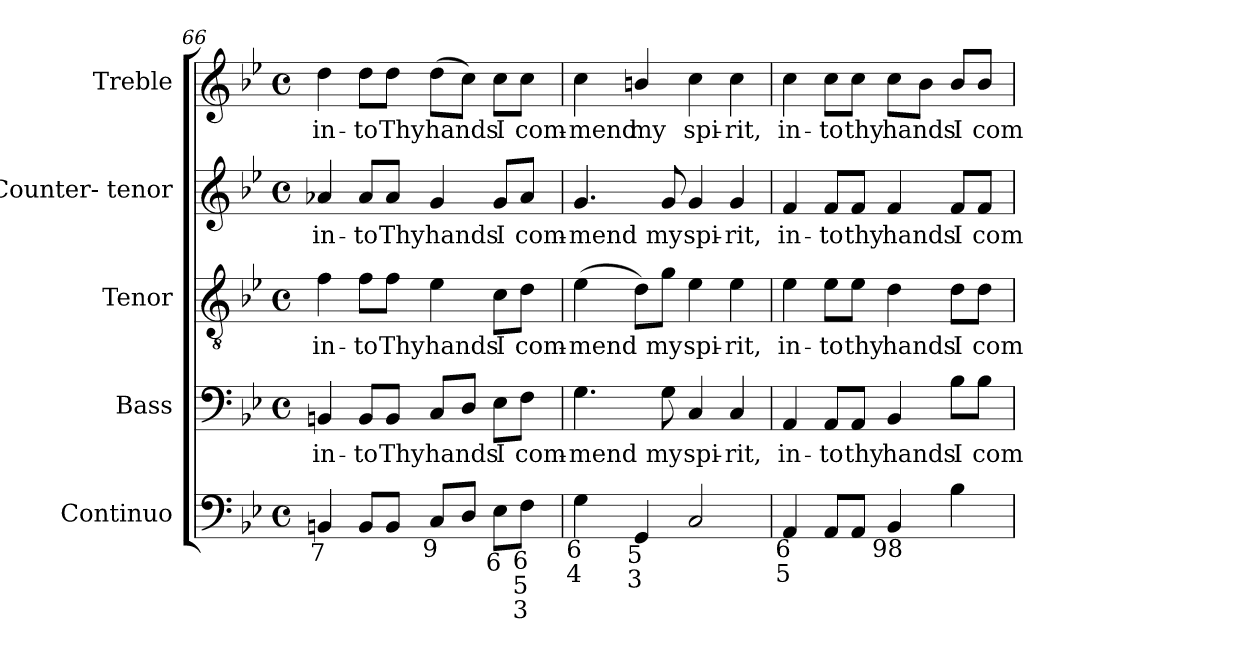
**kern	**kern	**text	**kern	**text	**kern	**text	**kern	**text
*part5	*part4	*part4	*part3	*part3	*part2	*part2	*part1	*part1
*staff5	*staff4	*staff4	*staff3	*staff3	*staff2	*staff2	*staff1	*staff1
*I"Continuo	*I"Bass	*	*I"Tenor	*	*I"Counter- tenor	*	*I"Treble	*
*I'C.	*I'B.	*	*I'T.	*	*I'Ct.	*	*I'Tr.	*
*clefF4	*clefF4	*	*clefGv2	*	*clefG2	*	*clefG2	*
*	*	*	*ITrd7c12	*	*	*	*	*
*k[b-e-]	*k[b-e-]	*	*k[b-e-]	*	*k[b-e-]	*	*k[b-e-]	*
*B-:	*B-:	*	*B-:	*	*B-:	*	*B-:	*
*M4/4	*M4/4	*	*M4/4	*	*M4/4	*	*M4/4	*
*met(c)	*met(c)	*	*met(c)	*	*met(c)	*	*met(c)	*
=66	=66	=66	=66	=66	=66	=66	=66	=66
!	!	!LO:LY:b:color=#000000	!	!	!	!	!	!
!	!	!	!	!LO:LY:b:color=#000000	!	!	!	!
!	!	!	!	!	!	!LO:LY:b:color=#000000	!	!
!LO:TX:b:cj:t=7	!	!	!	!	!	!	!	!
!	!	!	!	!	!	!	!	!LO:LY:b:color=#000000
4BBni/	4BBni/	in-	4Fi\	in-	4a-Xi/	in-	4ddi\	in-
!	!	!LO:LY:b:color=#000000	!	!	!	!	!	!
!	!	!	!	!LO:LY:b:color=#000000	!	!	!	!
!	!	!	!	!	!	!LO:LY:b:color=#000000	!	!
!	!	!	!	!	!	!	!	!LO:LY:b:color=#000000
8BBi/L	8BBi/L	-to	8Fi\L	-to	8a-i/L	-to	8ddi\L	-to
!	!	!LO:LY:b:color=#000000	!	!	!	!	!	!
!	!	!	!	!LO:LY:b:color=#000000	!	!	!	!
!	!	!	!	!	!	!LO:LY:b:color=#000000	!	!
!	!	!	!	!	!	!	!	!LO:LY:b:color=#000000
8BBi/J	8BBi/J	Thy	8Fi\J	Thy	8a-i/J	Thy	8ddi\J	Thy
!	!	!LO:LY:b:color=#000000	!	!	!	!	!	!
!	!	!	!	!LO:LY:b:color=#000000	!	!	!	!
!	!	!	!	!	!	!LO:LY:b:color=#000000	!	!
!LO:TX:b:cj:t=9	!	!	!	!	!	!	!	!
!	!	!	!	!	!	!	!	!LO:LY:b:color=#000000
8Ci/L	8Ci/L	hands	4E-i\	hands	4gi/	hands	(8ddi\L	hands
8Di/J	8Di/J	.	.	.	.	.	8cci\J)	.
!	!	!LO:LY:b:color=#000000	!	!	!	!	!	!
!	!	!	!	!LO:LY:b:color=#000000	!	!	!	!
!	!	!	!	!	!	!LO:LY:b:color=#000000	!	!
!LO:TX:b:cj:t=6	!	!	!	!	!	!	!	!
!	!	!	!	!	!	!	!	!LO:LY:b:color=#000000
8E-i\L	8E-i\L	I	8Ci\L	I	8gi/L	I	8cci\L	I
!	!	!LO:LY:b:color=#000000	!	!	!	!	!	!
!	!	!	!	!LO:LY:b:color=#000000	!	!	!	!
!	!	!	!	!	!	!LO:LY:b:color=#000000	!	!
!LO:TX:b:cj:t=6	!	!	!	!	!	!	!	!
!LO:TX:b:cj:t=5	!	!	!	!	!	!	!	!
!LO:TX:b:cj:t=3	!	!	!	!	!	!	!	!
!	!	!	!	!	!	!	!	!LO:LY:b:color=#000000
8Fi\J	8Fi\J	com-	8Di\J	com-	8a-i/J	com-	8cci\J	com-
=67	=67	=67	=67	=67	=67	=67	=67	=67
!	!	!LO:LY:b:color=#000000	!	!	!	!	!	!
!	!	!	!	!LO:LY:b:color=#000000	!	!	!	!
!	!	!	!	!	!	!LO:LY:b:color=#000000	!	!
!LO:TX:b:cj:t=6	!	!	!	!	!	!	!	!
!LO:TX:b:cj:t=4	!	!	!	!	!	!	!	!
!	!	!	!	!	!	!	!	!LO:LY:b:color=#000000
4Gi\	4.Gi\	-mend	(4E-i\	-mend	4.gi/	-mend	4cci\	-mend
!LO:TX:b:cj:t=5	!	!	!	!	!	!	!	!
!LO:TX:b:cj:t=3	!	!	!	!	!	!	!	!
!	!	!	!	!	!	!	!	!LO:LY:b:color=#000000
4GGi/	.	.	8Di\L)	.	.	.	4bni/	my
!	!	!LO:LY:b:color=#000000	!	!	!	!	!	!
!	!	!	!	!LO:LY:b:color=#000000	!	!	!	!
!	!	!	!	!	!	!LO:LY:b:color=#000000	!	!
.	8Gi\	my	8Gi\J	my	8gi/	my	.	.
!	!	!LO:LY:b:color=#000000	!	!	!	!	!	!
!	!	!	!	!LO:LY:b:color=#000000	!	!	!	!
!	!	!	!	!	!	!LO:LY:b:color=#000000	!	!
!	!	!	!	!	!	!	!	!LO:LY:b:color=#000000
2Ci/	4Ci/	spi-	4E-i\	spi-	4gi/	spi-	4cci\	spi-
!	!	!LO:LY:b:color=#000000	!	!	!	!	!	!
!	!	!	!	!LO:LY:b:color=#000000	!	!	!	!
!	!	!	!	!	!	!LO:LY:b:color=#000000	!	!
!	!	!	!	!	!	!	!	!LO:LY:b:color=#000000
.	4Ci/	-rit,	4E-i\	-rit,	4gi/	-rit,	4cci\	-rit,
=68	=68	=68	=68	=68	=68	=68	=68	=68
!	!	!LO:LY:b:color=#000000	!	!	!	!	!	!
!	!	!	!	!LO:LY:b:color=#000000	!	!	!	!
!	!	!	!	!	!	!LO:LY:b:color=#000000	!	!
!LO:TX:b:cj:t=6	!	!	!	!	!	!	!	!
!LO:TX:b:cj:t=5	!	!	!	!	!	!	!	!
!	!	!	!	!	!	!	!	!LO:LY:b:color=#000000
4AAi/	4AAi/	in-	4E-i\	in-	4fi/	in-	4cci\	in-
!	!	!LO:LY:b:color=#000000	!	!	!	!	!	!
!	!	!	!	!LO:LY:b:color=#000000	!	!	!	!
!	!	!	!	!	!	!LO:LY:b:color=#000000	!	!
!	!	!	!	!	!	!	!	!LO:LY:b:color=#000000
8AAi/L	8AAi/L	-to	8E-i\L	-to	8fi/L	-to	8cci\L	-to
!	!	!LO:LY:b:color=#000000	!	!	!	!	!	!
!	!	!	!	!LO:LY:b:color=#000000	!	!	!	!
!	!	!	!	!	!	!LO:LY:b:color=#000000	!	!
!	!	!	!	!	!	!	!	!LO:LY:b:color=#000000
8AAi/J	8AAi/J	thy	8E-i\J	thy	8fi/J	thy	8cci\J	thy
!	!	!LO:LY:b:color=#000000	!	!	!	!	!	!
!	!	!	!	!LO:LY:b:color=#000000	!	!	!	!
!	!	!	!	!	!	!LO:LY:b:color=#000000	!	!
!LO:TX:b:cj:t=98	!	!	!	!	!	!	!	!
!	!	!	!	!	!	!	!	!LO:LY:b:color=#000000
4BB-i/	4BB-i/	hands	4Di\	hands	4fi/	hands	8cci\L	hands
.	.	.	.	.	.	.	8b-i\J	.
!	!	!LO:LY:b:color=#000000	!	!	!	!	!	!
!	!	!	!	!LO:LY:b:color=#000000	!	!	!	!
!	!	!	!	!	!	!LO:LY:b:color=#000000	!	!
!	!	!	!	!	!	!	!	!LO:LY:b:color=#000000
4B-i\	8B-i\L	I	8Di\L	I	8fi/L	I	8b-i/L	I
!	!	!LO:LY:b:color=#000000	!	!	!	!	!	!
!	!	!	!	!LO:LY:b:color=#000000	!	!	!	!
!	!	!	!	!	!	!LO:LY:b:color=#000000	!	!
!	!	!	!	!	!	!	!	!LO:LY:b:color=#000000
.	8B-i\J	com-	8Di\J	com-	8fi/J	com-	8b-i/J	com-
=	=	=	=	=	=	=	=	=
*-	*-	*-	*-	*-	*-	*-	*-	*-
